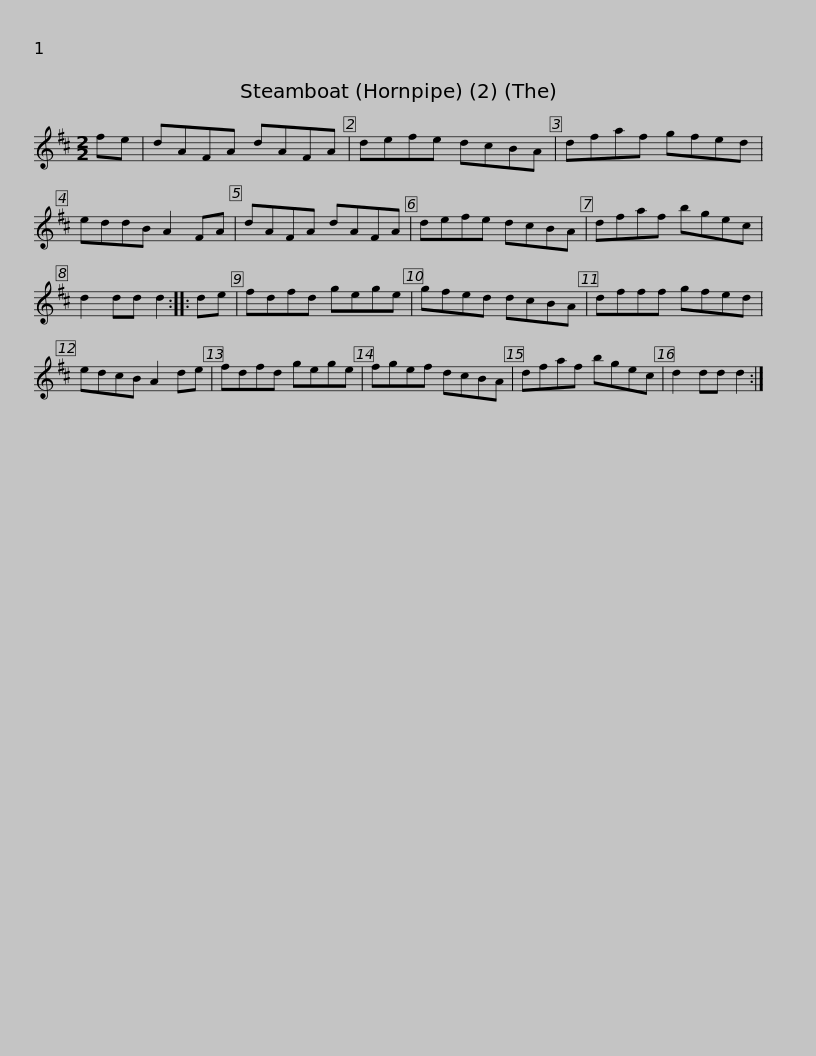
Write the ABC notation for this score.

X:1
L:1/8
M:2/2
I:linebreak $
K:D
V:1 treble
V:1
 fe | dAFA dAFA | defe dcBA | dfaf gfed | eddB A2 FA | %5
 dAFA dAFA |$ defe dcBA | dfaf bgec | d2 dd d2 :: de | %10
 fdfd gege | gfed dcBA |$ dfff gfed | edcB A2 de | fdfd gege | %15
 fgef dcBA | dfaf bgec | d2 dd d2 :| %18
